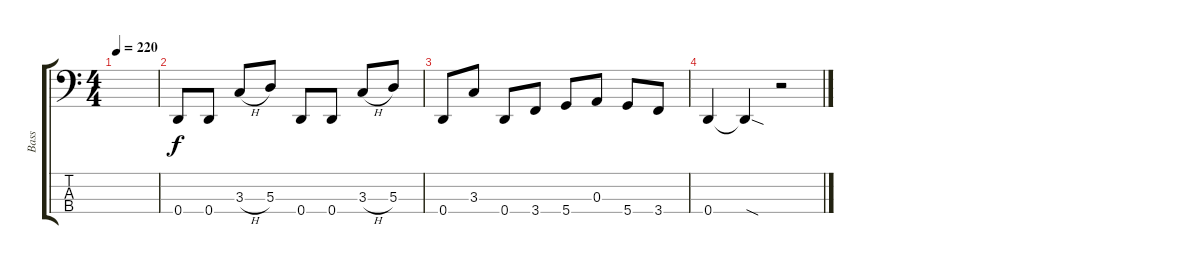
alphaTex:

\track ("Bass" "Bass") {instrument electricbasspick}
\staff {score tabs}
\tuning (G2 D2 A1 D1) {hide}
\ts (4 4)
\tempo 220
\clef f4
\ks c
|
0.4.8 0.4.8 3.3{h}.8 5.3.8 0.4.8 0.4.8 3.3{h}.8 5.3.8 |
0.4.8 3.3.8 0.4.8 3.4.8 5.4.8 0.3.8 5.4.8 3.4.8 |
0.4.4 0.4{sod t}.4 r.2
